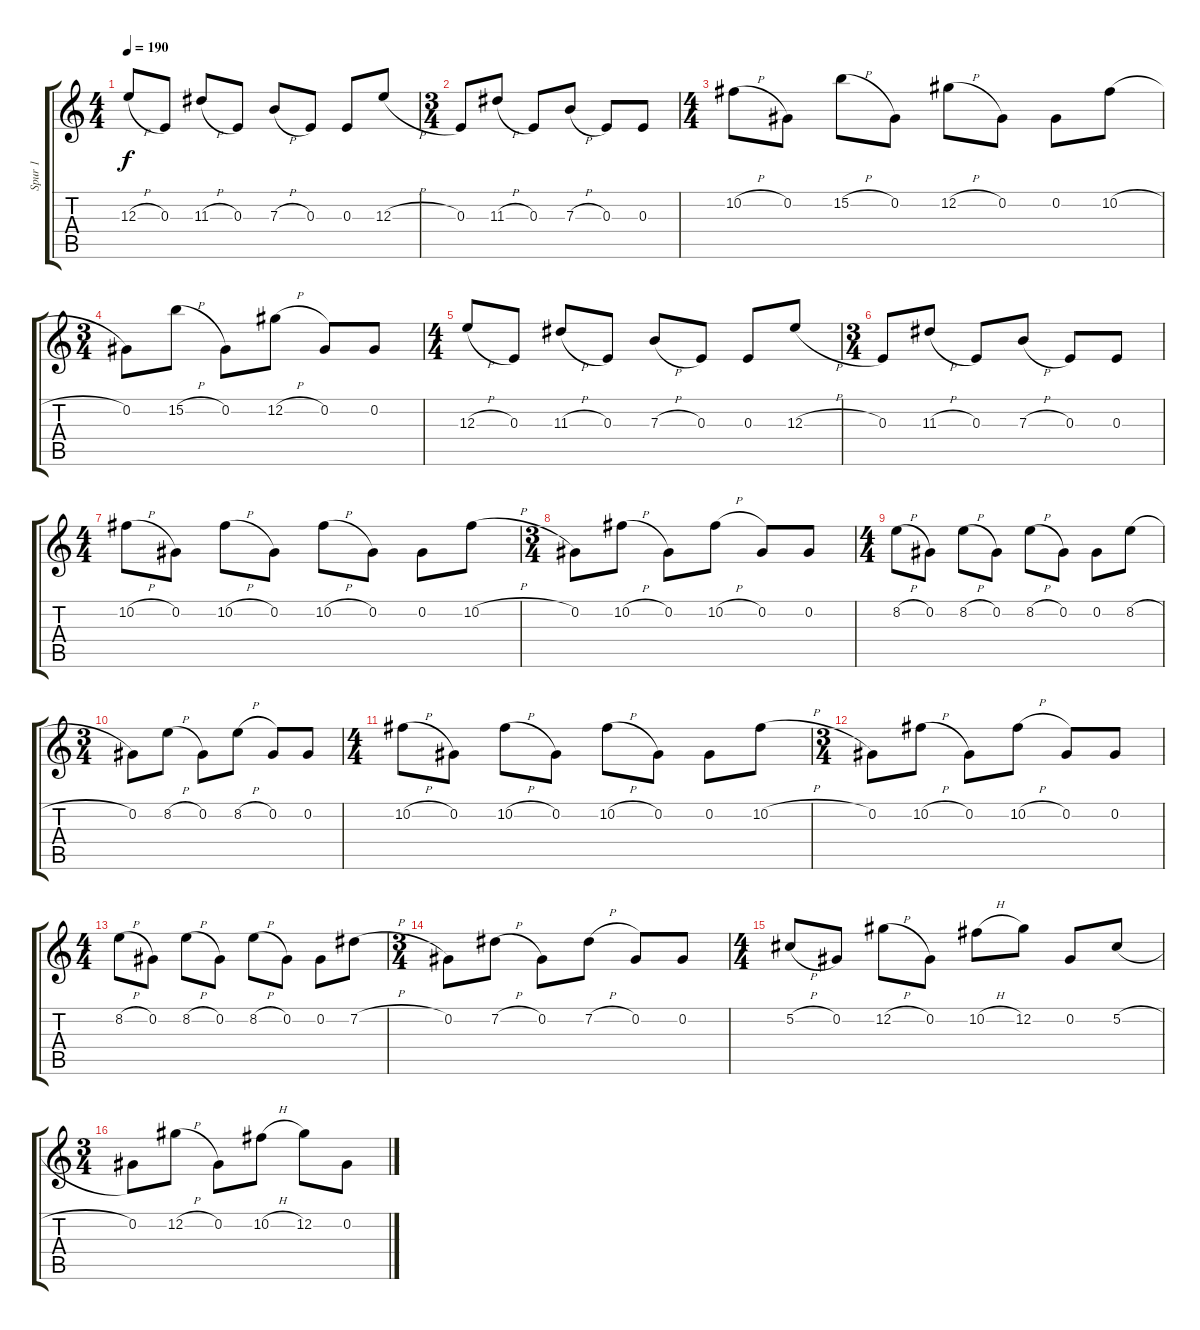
\track ("Spur 1" "Spur 1") {instrument overdrivenguitar}
\staff {score tabs}
\tuning (Db4 Ab3 E3 B2 Gb2 B1) {hide}
\ts (4 4)
\tempo 190
\clef g2
\ks c
12.3{h}.8{dy f} 0.3.8 11.3{h}.8 0.3.8 7.3{h}.8 0.3.8 0.3.8 12.3{h}.8 |
\ts (3 4)
0.3.8 11.3{h}.8 0.3.8 7.3{h}.8 0.3.8 0.3.8 |
\ts (4 4)
10.2{h}.8 0.2.8 15.2{h}.8 0.2.8 12.2{h}.8 0.2.8 0.2.8 10.2{h}.8 |
\ts (3 4)
0.2.8 15.2{h}.8 0.2.8 12.2{h}.8 0.2.8 0.2.8 |
\ts (4 4)
12.3{h}.8 0.3.8 11.3{h}.8 0.3.8 7.3{h}.8 0.3.8 0.3.8 12.3{h}.8 |
\ts (3 4)
0.3.8 11.3{h}.8 0.3.8 7.3{h}.8 0.3.8 0.3.8 |
\ts (4 4)
10.2{h}.8 0.2.8 10.2{h}.8 0.2.8 10.2{h}.8 0.2.8 0.2.8 10.2{h}.8 |
\ts (3 4)
0.2.8 10.2{h}.8 0.2.8 10.2{h}.8 0.2.8 0.2.8 |
\ts (4 4)
8.2{h}.8 0.2.8 8.2{h}.8 0.2.8 8.2{h}.8 0.2.8 0.2.8 8.2{h}.8 |
\ts (3 4)
0.2.8 8.2{h}.8 0.2.8 8.2{h}.8 0.2.8 0.2.8 |
\ts (4 4)
10.2{h}.8 0.2.8 10.2{h}.8 0.2.8 10.2{h}.8 0.2.8 0.2.8 10.2{h}.8 |
\ts (3 4)
0.2.8 10.2{h}.8 0.2.8 10.2{h}.8 0.2.8 0.2.8 |
\ts (4 4)
8.2{h}.8 0.2.8 8.2{h}.8 0.2.8 8.2{h}.8 0.2.8 0.2.8 7.2{h}.8 |
\ts (3 4)
0.2.8 7.2{h}.8 0.2.8 7.2{h}.8 0.2.8 0.2.8 |
\ts (4 4)
5.2{h}.8 0.2.8 12.2{h}.8 0.2.8 10.2{h}.8 12.2.8 0.2.8 5.2{h}.8 |
\ts (3 4)
0.2.8 12.2{h}.8 0.2.8 10.2{h}.8 12.2.8 0.2.8
